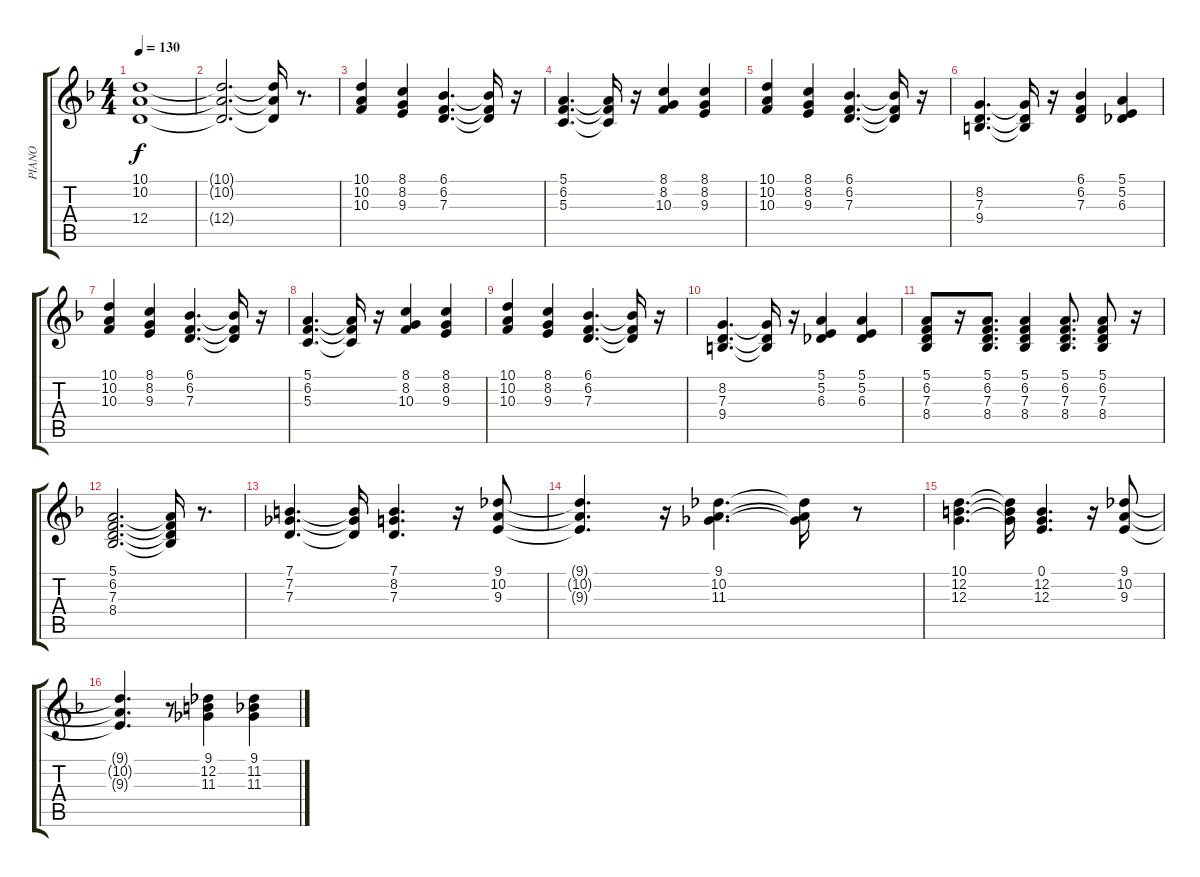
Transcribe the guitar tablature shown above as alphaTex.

\track ("PIANO" "PIANO") {instrument electricgrandpiano}
\staff {score tabs}
\tuning (E4 B3 G3 D3 A2 E2) {hide}
\ts (4 4)
\tempo 130
\clef g2
\ks dminor
(10.1{t} 10.2{t} 12.4{t}).1{dy f} |
(10.1{t} 10.2{t} 12.4{t}).2{d} (10.1{t} 10.2{t} 12.4{t}).16 r.8{d} |
(10.1 10.2 10.3).4 (8.1 8.2 9.3).4 (6.1 6.2 7.3).4{d} (6.1{t} 6.2{t} 7.3{t}).16 r.16 |
(5.1 6.2 5.3).4{d} (5.1{t} 6.2{t} 5.3{t}).16 r.16 (8.1 8.2 10.3).4 (8.1 8.2 9.3).4 |
(10.1 10.2 10.3).4 (8.1 8.2 9.3).4 (6.1 6.2 7.3).4{d} (6.1{t} 6.2{t} 7.3{t}).16 r.16 |
(8.2 7.3 9.4).4{d} (8.2{t} 7.3{t} 9.4{t}).16 r.16 (6.1 6.2 7.3).4 (5.1 5.2 6.3).4 |
(10.1 10.2 10.3).4 (8.1 8.2 9.3).4 (6.1 6.2 7.3).4{d} (6.1{t} 6.2{t} 7.3{t}).16 r.16 |
(5.1 6.2 5.3).4{d} (5.1{t} 6.2{t} 5.3{t}).16 r.16 (8.1 8.2 10.3).4 (8.1 8.2 9.3).4 |
(10.1 10.2 10.3).4 (8.1 8.2 9.3).4 (6.1 6.2 7.3).4{d} (6.1{t} 6.2{t} 7.3{t}).16 r.16 |
(8.2 7.3 9.4).4{d} (8.2{t} 7.3{t} 9.4{t}).16 r.16 (5.1 5.2 6.3).4 (5.1 5.2 6.3).4 |
(5.1 6.2 7.3 8.4).8 r.16 (5.1 6.2 7.3 8.4).8{d} (5.1 6.2 7.3 8.4).4 (5.1 6.2 7.3 8.4).8{d} (5.1 6.2 7.3 8.4).8 r.16 |
(5.1 6.2 7.3 8.4).2{d} (5.1{t} 6.2{t} 7.3{t} 8.4{t}).16 r.8{d} |
(7.1 7.2 7.3).4{d} (7.1{t} 7.2{t} 7.3{t}).16 (7.1 8.2 7.3).4{d} r.16 (9.1 10.2 9.3).8 |
(9.1{t} 10.2{t} 9.3{t}).4{d} r.16 (9.1 10.2 11.3).4{d} (9.1{t} 10.2{t} 11.3{t}).16 r.8 |
(10.1 12.2 12.3).4{d} (10.1{t} 12.2{t} 12.3{t}).16 (0.1 12.2 12.3).4{d} r.16 (9.1 10.2 9.3).8 |
(9.1{t} 10.2{t} 9.3{t}).4{d} r.8 (9.1 12.2 11.3).4 (9.1 11.2 11.3).4
